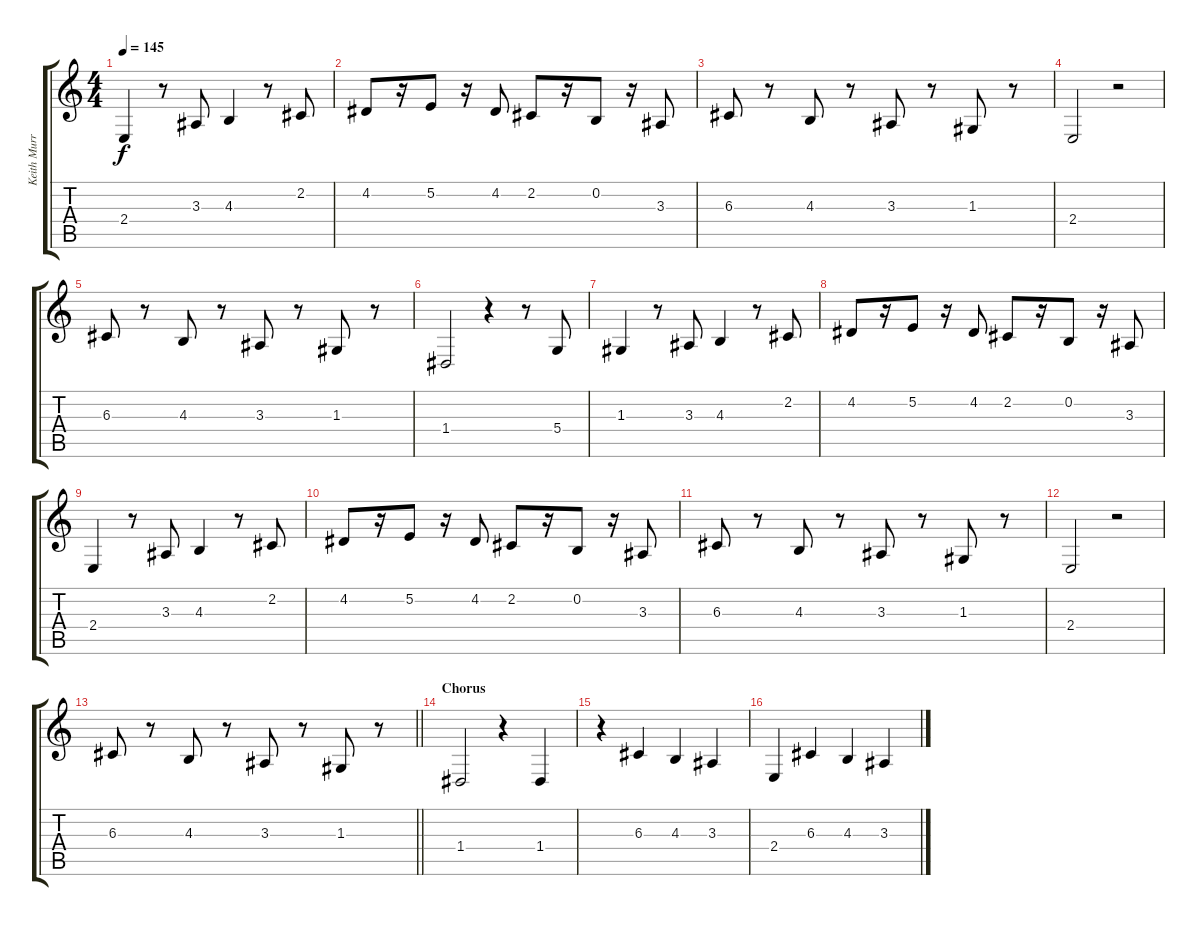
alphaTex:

\track ("Keith Murray - Vocals" "Keith Murr") {instrument clarinet}
\staff {score tabs}
\tuning (E4 B3 G3 D3 A2 E2) {hide}
\ts (4 4)
\tempo 145
\clef g2
\ks c
2.4.4{dy f} r.8 3.3.8 4.3.4 r.8 2.2.8 |
4.2.8 r.16 5.2.8 r.16 4.2.8 2.2.8 r.16 0.2.8 r.16 3.3.8 |
6.3.8 r.8 4.3.8 r.8 3.3.8 r.8 1.3.8 r.8 |
2.4.2 r.2 |
6.3.8 r.8 4.3.8 r.8 3.3.8 r.8 1.3.8 r.8 |
1.4.2 r.4 r.8 5.4.8 |
1.3.4 r.8 3.3.8 4.3.4 r.8 2.2.8 |
4.2.8 r.16 5.2.8 r.16 4.2.8 2.2.8 r.16 0.2.8 r.16 3.3.8 |
2.4.4 r.8 3.3.8 4.3.4 r.8 2.2.8 |
4.2.8 r.16 5.2.8 r.16 4.2.8 2.2.8 r.16 0.2.8 r.16 3.3.8 |
6.3.8 r.8 4.3.8 r.8 3.3.8 r.8 1.3.8 r.8 |
2.4.2 r.2 |
\barLineRight lightlight
6.3.8 r.8 4.3.8 r.8 3.3.8 r.8 1.3.8 r.8 |
\section ("" "Chorus")
1.4.2 r.4 1.4.4 |
r.4 6.3.4 4.3.4 3.3.4 |
2.4.4 6.3.4 4.3.4 3.3.4
